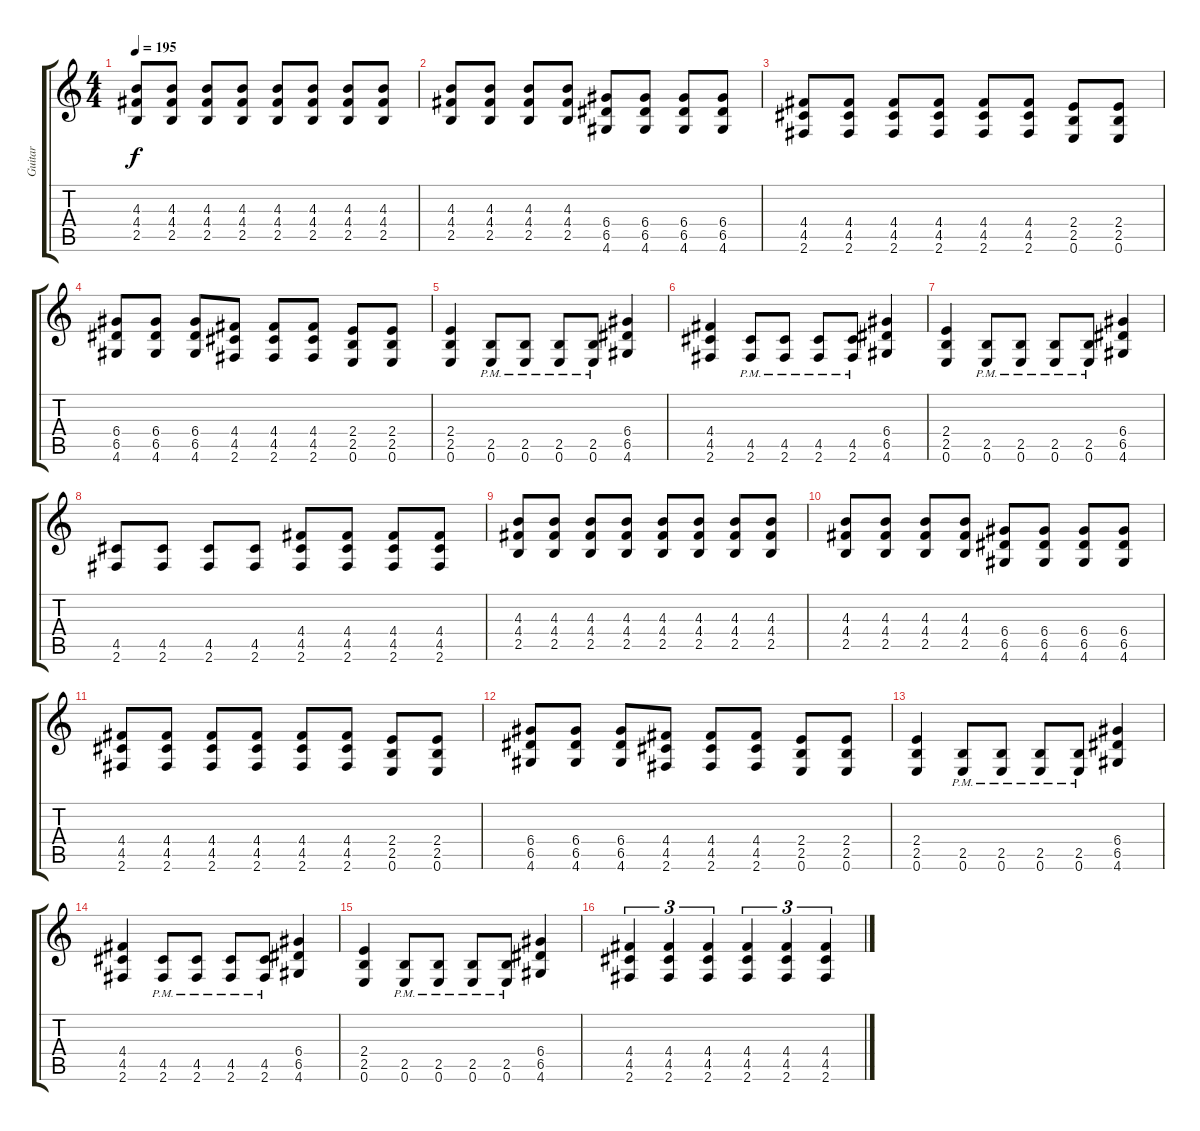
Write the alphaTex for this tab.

\track ("Guitar" "Guitar") {instrument distortionguitar}
\staff {score tabs}
\tuning (E4 B3 G3 D3 A2 E2) {hide}
\ts (4 4)
\tempo 195
\clef g2
\ks c
(4.3 4.4 2.5).8{dy f} (4.3 4.4 2.5).8 (4.3 4.4 2.5).8 (4.3 4.4 2.5).8 (4.3 4.4 2.5).8 (4.3 4.4 2.5).8 (4.3 4.4 2.5).8 (4.3 4.4 2.5).8 |
(4.3 4.4 2.5).8 (4.3 4.4 2.5).8 (4.3 4.4 2.5).8 (4.3 4.4 2.5).8 (6.4 6.5 4.6).8 (6.4 6.5 4.6).8 (6.4 6.5 4.6).8 (6.4 6.5 4.6).8 |
(4.4 4.5 2.6).8 (4.4 4.5 2.6).8 (4.4 4.5 2.6).8 (4.4 4.5 2.6).8 (4.4 4.5 2.6).8 (4.4 4.5 2.6).8 (2.4 2.5 0.6).8 (2.4 2.5 0.6).8 |
(6.4 6.5 4.6).8 (6.4 6.5 4.6).8 (6.4 6.5 4.6).8 (4.4 4.5 2.6).8 (4.4 4.5 2.6).8 (4.4 4.5 2.6).8 (2.4 2.5 0.6).8 (2.4 2.5 0.6).8 |
(2.4 2.5 0.6).4 (2.5{pm} 0.6{pm}).8 (2.5{pm} 0.6{pm}).8 (2.5{pm} 0.6{pm}).8 (2.5{pm} 0.6{pm}).8 (6.4 6.5 4.6).4 |
(4.4 4.5 2.6).4 (4.5{pm} 2.6{pm}).8 (4.5{pm} 2.6{pm}).8 (4.5{pm} 2.6{pm}).8 (4.5{pm} 2.6{pm}).8 (6.4 6.5 4.6).4 |
(2.4 2.5 0.6).4 (2.5{pm} 0.6{pm}).8 (2.5{pm} 0.6{pm}).8 (2.5{pm} 0.6{pm}).8 (2.5{pm} 0.6{pm}).8 (6.4 6.5 4.6).4 |
(4.5 2.6).8 (4.5 2.6).8 (4.5 2.6).8 (4.5 2.6).8 (4.4 4.5 2.6).8 (4.4 4.5 2.6).8 (4.4 4.5 2.6).8 (4.4 4.5 2.6).8 |
(4.3 4.4 2.5).8 (4.3 4.4 2.5).8 (4.3 4.4 2.5).8 (4.3 4.4 2.5).8 (4.3 4.4 2.5).8 (4.3 4.4 2.5).8 (4.3 4.4 2.5).8 (4.3 4.4 2.5).8 |
(4.3 4.4 2.5).8 (4.3 4.4 2.5).8 (4.3 4.4 2.5).8 (4.3 4.4 2.5).8 (6.4 6.5 4.6).8 (6.4 6.5 4.6).8 (6.4 6.5 4.6).8 (6.4 6.5 4.6).8 |
(4.4 4.5 2.6).8 (4.4 4.5 2.6).8 (4.4 4.5 2.6).8 (4.4 4.5 2.6).8 (4.4 4.5 2.6).8 (4.4 4.5 2.6).8 (2.4 2.5 0.6).8 (2.4 2.5 0.6).8 |
(6.4 6.5 4.6).8 (6.4 6.5 4.6).8 (6.4 6.5 4.6).8 (4.4 4.5 2.6).8 (4.4 4.5 2.6).8 (4.4 4.5 2.6).8 (2.4 2.5 0.6).8 (2.4 2.5 0.6).8 |
(2.4 2.5 0.6).4 (2.5{pm} 0.6{pm}).8 (2.5{pm} 0.6{pm}).8 (2.5{pm} 0.6{pm}).8 (2.5{pm} 0.6{pm}).8 (6.4 6.5 4.6).4 |
(4.4 4.5 2.6).4 (4.5{pm} 2.6{pm}).8 (4.5{pm} 2.6{pm}).8 (4.5{pm} 2.6{pm}).8 (4.5{pm} 2.6{pm}).8 (6.4 6.5 4.6).4 |
(2.4 2.5 0.6).4 (2.5{pm} 0.6{pm}).8 (2.5{pm} 0.6{pm}).8 (2.5{pm} 0.6{pm}).8 (2.5{pm} 0.6{pm}).8 (6.4 6.5 4.6).4 |
(4.4 4.5 2.6).4{tu (3 2)} (4.4 4.5 2.6).4{tu (3 2)} (4.4 4.5 2.6).4{tu (3 2)} (4.4 4.5 2.6).4{tu (3 2)} (4.4 4.5 2.6).4{tu (3 2)} (4.4 4.5 2.6).4{tu (3 2)}
